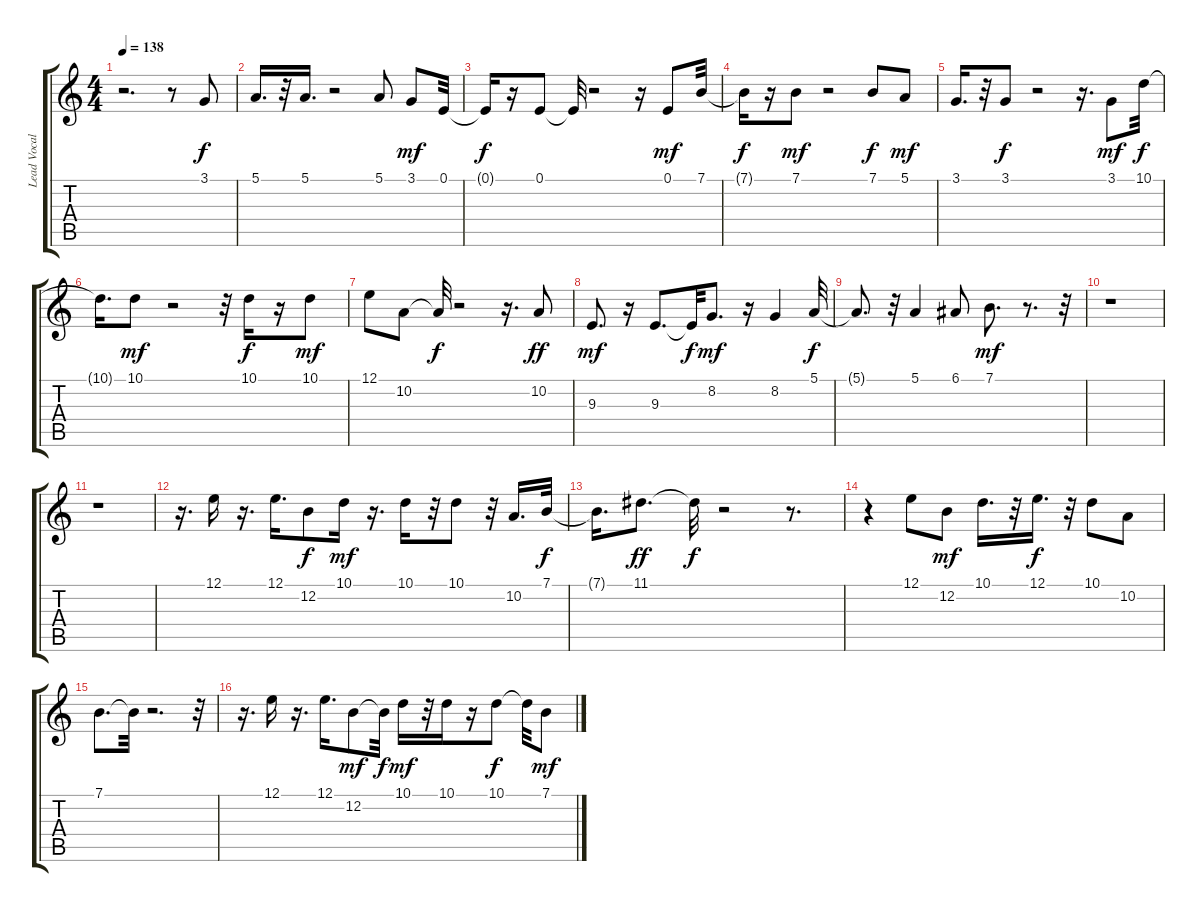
\track ("Lead Vocal" "Lead Vocal") {instrument oboe}
\staff {score tabs}
\tuning (E4 B3 G3 D3 A2 E2) {hide}
\ts (4 4)
\tempo 138
\clef g2
\ks c
r.2{d dy f} r.8 3.1.8 |
5.1.16{d} r.32 5.1.16{d} r.2 5.1.8 3.1.8{dy mf} 0.1.32 |
0.1{t}.16{dy f} r.16 0.1.8 0.1{t}.32 r.2 r.16 0.1.8{dy mf} 7.1.32 |
7.1{t}.16{dy f} r.16 7.1.8{dy mf} r.2 7.1.8{dy f} 5.1.8{dy mf} |
3.1.16{d} r.32 3.1.8{dy f} r.2 r.16{d} 3.1.8{dy mf} 10.1.32{dy f} |
10.1{t}.16{d} 10.1.8{dy mf} r.2 r.32 10.1.16{dy f} r.16 10.1.8{dy mf} |
12.1.8 10.2.8 10.2{t}.32{dy f} r.2 r.16{d} 10.2.8{dy ff} |
9.3.8{d dy mf} r.16 9.3.8{d} 9.3{t}.32{dy f} 8.2.8{d dy mf} r.16 8.2.4 5.1.32{dy f} |
5.1{t}.8{d} r.32 5.1.4 6.1.8 7.1.8{d dy mf} r.8{d} r.32 |
r.1 |
r.1 |
r.16{d} 12.1.16 r.16{d} 12.1.16{d} 12.2.8{dy f} 10.1.16{dy mf} r.16{d} 10.1.16 r.32 10.1.8 r.32 10.2.16{d} 7.1.32{dy f} |
7.1{t}.16{d} 11.1.8{d dy ff} 11.1{t}.32{dy f} r.2 r.8{d} |
r.4 12.1.8 12.2.8{dy mf} 10.1.16{d} r.32 12.1.16{d dy f} r.32 10.1.8 10.2.8 |
7.1.8{d} 7.1{t}.32 r.2{d} r.32 |
r.16{d} 12.1.16 r.16{d} 12.1.16{d} 12.2.8{dy mf} 12.2{t}.32{dy f} 10.1.16{dy mf} r.32 10.1.16 r.16 10.1.8{dy f} 10.1{t}.32 7.1.8{dy mf}
